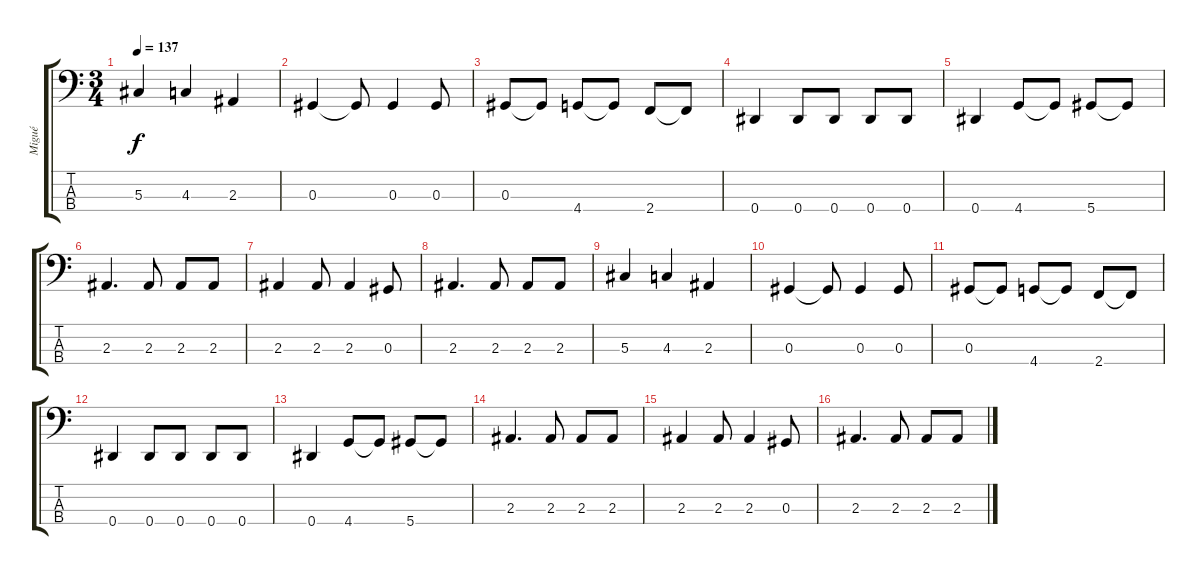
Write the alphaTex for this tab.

\track ("Migué" "Migué") {instrument electricbassfinger}
\staff {score tabs}
\tuning (Gb2 Db2 Ab1 Eb1) {hide}
\ts (3 4)
\tempo 137
\clef f4
\ks c
5.3.4{dy f} 4.3.4 2.3.4 |
0.3.4 0.3{t}.8 0.3.4 0.3.8 |
0.3.8 0.3{t}.8 4.4.8 4.4{t}.8 2.4.8 2.4{t}.8 |
0.4.4 0.4.8 0.4.8 0.4.8 0.4.8 |
0.4.4 4.4.8 4.4{t}.8 5.4.8 5.4{t}.8 |
2.3.4{d} 2.3.8 2.3.8 2.3.8 |
2.3.4 2.3.8 2.3.4 0.3.8 |
2.3.4{d} 2.3.8 2.3.8 2.3.8 |
5.3.4 4.3.4 2.3.4 |
0.3.4 0.3{t}.8 0.3.4 0.3.8 |
0.3.8 0.3{t}.8 4.4.8 4.4{t}.8 2.4.8 2.4{t}.8 |
0.4.4 0.4.8 0.4.8 0.4.8 0.4.8 |
0.4.4 4.4.8 4.4{t}.8 5.4.8 5.4{t}.8 |
2.3.4{d} 2.3.8 2.3.8 2.3.8 |
2.3.4 2.3.8 2.3.4 0.3.8 |
2.3.4{d} 2.3.8 2.3.8 2.3.8
